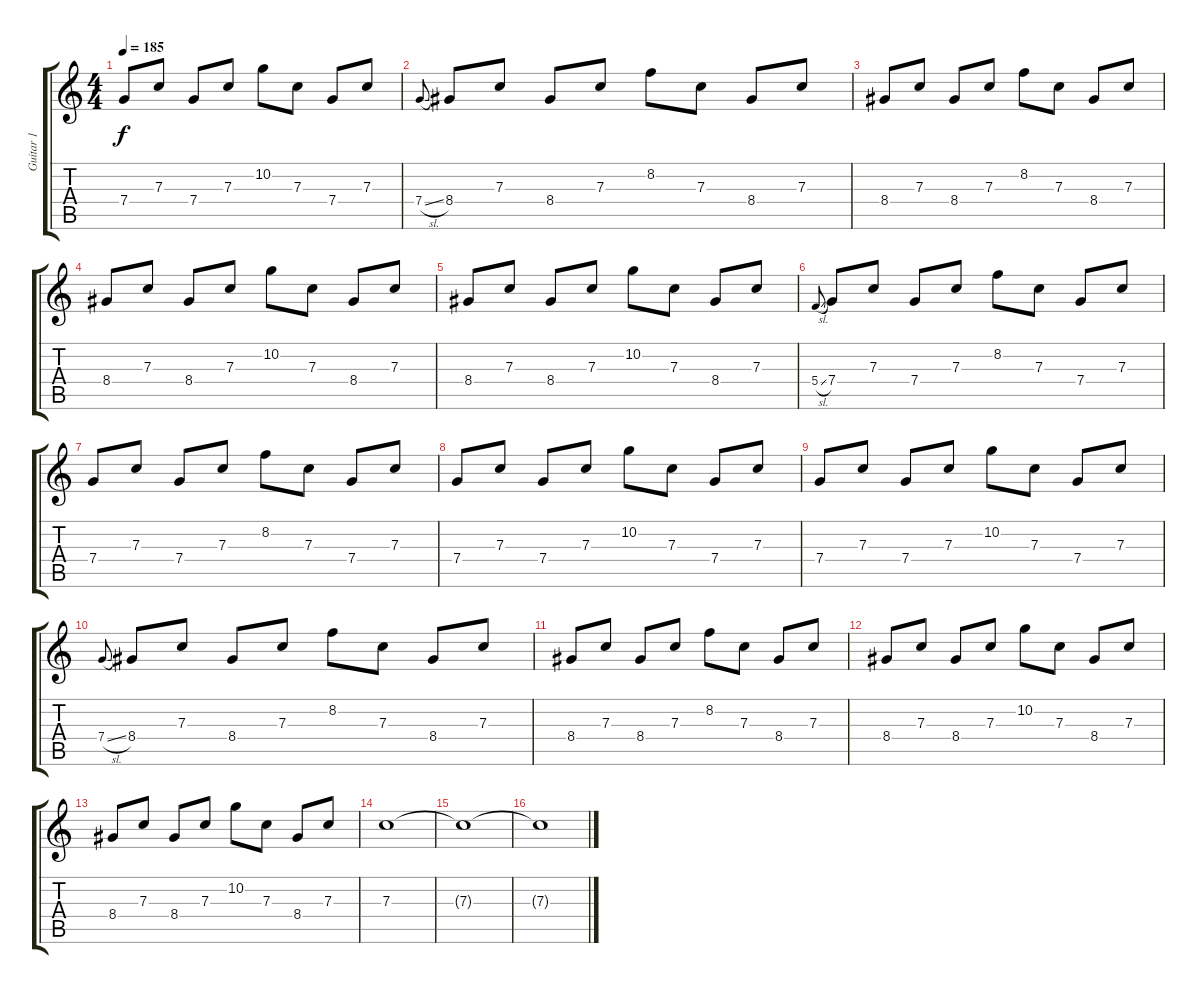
\track ("Guitar 1" "Guitar 1") {instrument distortionguitar}
\staff {score tabs}
\tuning (D4 A3 F3 C3 G2 C2) {hide}
\ts (4 4)
\tempo 185
\clef g2
\ks c
7.4.8{dy f} 7.3.8 7.4.8 7.3.8 10.2.8 7.3.8 7.4.8 7.3.8 |
7.4{sl}.8{gr onbeat} 8.4.8 7.3.8 8.4.8 7.3.8 8.2.8 7.3.8 8.4.8 7.3.8 |
8.4.8 7.3.8 8.4.8 7.3.8 8.2.8 7.3.8 8.4.8 7.3.8 |
8.4.8 7.3.8 8.4.8 7.3.8 10.2.8 7.3.8 8.4.8 7.3.8 |
8.4.8 7.3.8 8.4.8 7.3.8 10.2.8 7.3.8 8.4.8 7.3.8 |
5.4{sl}.8{gr onbeat} 7.4.8 7.3.8 7.4.8 7.3.8 8.2.8 7.3.8 7.4.8 7.3.8 |
7.4.8 7.3.8 7.4.8 7.3.8 8.2.8 7.3.8 7.4.8 7.3.8 |
7.4.8 7.3.8 7.4.8 7.3.8 10.2.8 7.3.8 7.4.8 7.3.8 |
7.4.8 7.3.8 7.4.8 7.3.8 10.2.8 7.3.8 7.4.8 7.3.8 |
7.4{sl}.8{gr onbeat} 8.4.8 7.3.8 8.4.8 7.3.8 8.2.8 7.3.8 8.4.8 7.3.8 |
8.4.8 7.3.8 8.4.8 7.3.8 8.2.8 7.3.8 8.4.8 7.3.8 |
8.4.8 7.3.8 8.4.8 7.3.8 10.2.8 7.3.8 8.4.8 7.3.8 |
8.4.8 7.3.8 8.4.8 7.3.8 10.2.8 7.3.8 8.4.8 7.3.8 |
7.3.1{volume 4} |
7.3{t}.1 |
7.3{t}.1
